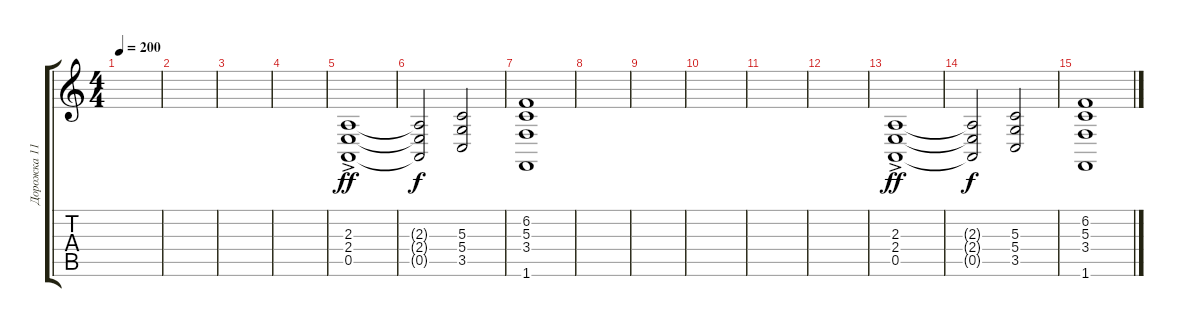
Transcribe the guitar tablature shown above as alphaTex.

\track ("Дорожка 11" "Дорожка 11") {instrument fx6goblins}
\staff {score tabs}
\tuning (E4 B3 G3 D3 A2 E2) {hide}
\ts (4 4)
\tempo 200
\clef g2
\ks c
|
|
|
|
(2.3{ac} 2.4 0.5).1{dy ff} |
(2.3{t} 2.4{t} 0.5{t}).2{dy f} (5.3 5.4 3.5).2 |
(6.2 5.3 3.4 1.6).1 |
|
|
|
|
|
(2.3{ac} 2.4 0.5).1{dy ff} |
(2.3{t} 2.4{t} 0.5{t}).2{dy f} (5.3 5.4 3.5).2 |
(6.2 5.3 3.4 1.6).1
